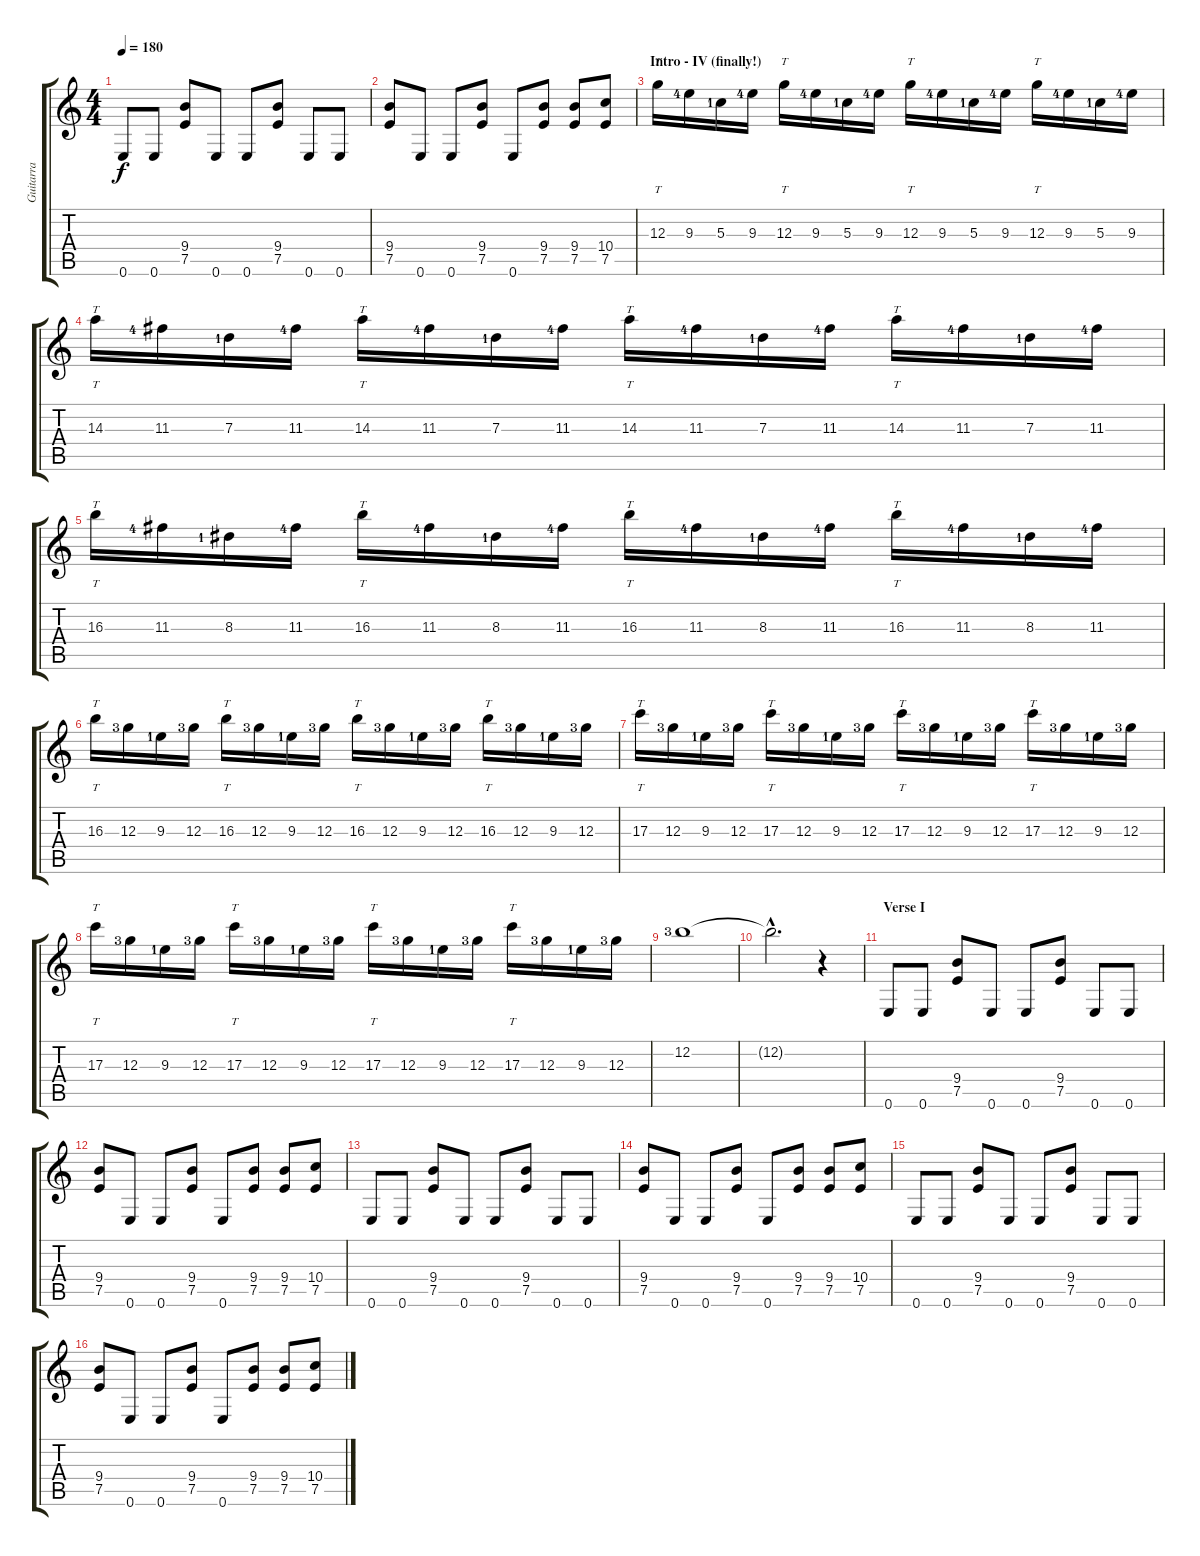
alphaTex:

\track ("Guitarra" "Guitarra") {instrument overdrivenguitar}
\staff {score tabs}
\tuning (E4 B3 G3 D3 A2 E2) {hide}
\ts (4 4)
\tempo 180
\clef g2
\ks c
0.6.8{dy f} 0.6.8 (9.4 7.5).8 0.6.8 0.6.8 (9.4 7.5).8 0.6.8 0.6.8 |
(9.4 7.5).8 0.6.8 0.6.8 (9.4 7.5).8 0.6.8 (9.4 7.5).8 (9.4 7.5).8 (10.4 7.5).8 |
\section ("" "Intro - IV (finally!)")
12.3.16{tt} 9.3{lf 5}.16 5.3{lf 2}.16 9.3{lf 5}.16 12.3.16{tt} 9.3{lf 5}.16 5.3{lf 2}.16 9.3{lf 5}.16 12.3.16{tt} 9.3{lf 5}.16 5.3{lf 2}.16 9.3{lf 5}.16 12.3.16{tt} 9.3{lf 5}.16 5.3{lf 2}.16 9.3{lf 5}.16 |
14.3.16{tt} 11.3{lf 5}.16 7.3{lf 2}.16 11.3{lf 5}.16 14.3.16{tt} 11.3{lf 5}.16 7.3{lf 2}.16 11.3{lf 5}.16 14.3.16{tt} 11.3{lf 5}.16 7.3{lf 2}.16 11.3{lf 5}.16 14.3.16{tt} 11.3{lf 5}.16 7.3{lf 2}.16 11.3{lf 5}.16 |
16.3.16{tt} 11.3{lf 5}.16 8.3{lf 2}.16 11.3{lf 5}.16 16.3.16{tt} 11.3{lf 5}.16 8.3{lf 2}.16 11.3{lf 5}.16 16.3.16{tt} 11.3{lf 5}.16 8.3{lf 2}.16 11.3{lf 5}.16 16.3.16{tt} 11.3{lf 5}.16 8.3{lf 2}.16 11.3{lf 5}.16 |
16.3.16{tt} 12.3{lf 4}.16 9.3{lf 2}.16 12.3{lf 4}.16 16.3.16{tt} 12.3{lf 4}.16 9.3{lf 2}.16 12.3{lf 4}.16 16.3.16{tt} 12.3{lf 4}.16 9.3{lf 2}.16 12.3{lf 4}.16 16.3.16{tt} 12.3{lf 4}.16 9.3{lf 2}.16 12.3{lf 4}.16 |
17.3.16{tt} 12.3{lf 4}.16 9.3{lf 2}.16 12.3{lf 4}.16 17.3.16{tt} 12.3{lf 4}.16 9.3{lf 2}.16 12.3{lf 4}.16 17.3.16{tt} 12.3{lf 4}.16 9.3{lf 2}.16 12.3{lf 4}.16 17.3.16{tt} 12.3{lf 4}.16 9.3{lf 2}.16 12.3{lf 4}.16 |
17.3.16{tt} 12.3{lf 4}.16 9.3{lf 2}.16 12.3{lf 4}.16 17.3.16{tt} 12.3{lf 4}.16 9.3{lf 2}.16 12.3{lf 4}.16 17.3.16{tt} 12.3{lf 4}.16 9.3{lf 2}.16 12.3{lf 4}.16 17.3.16{tt} 12.3{lf 4}.16 9.3{lf 2}.16 12.3{lf 4}.16 |
12.2{lf 4}.1 |
12.2{hac t}.2{d} r.4 |
\section ("" "Verse I")
0.6.8 0.6.8 (9.4 7.5).8 0.6.8 0.6.8 (9.4 7.5).8 0.6.8 0.6.8 |
(9.4 7.5).8 0.6.8 0.6.8 (9.4 7.5).8 0.6.8 (9.4 7.5).8 (9.4 7.5).8 (10.4 7.5).8 |
0.6.8 0.6.8 (9.4 7.5).8 0.6.8 0.6.8 (9.4 7.5).8 0.6.8 0.6.8 |
(9.4 7.5).8 0.6.8 0.6.8 (9.4 7.5).8 0.6.8 (9.4 7.5).8 (9.4 7.5).8 (10.4 7.5).8 |
0.6.8 0.6.8 (9.4 7.5).8 0.6.8 0.6.8 (9.4 7.5).8 0.6.8 0.6.8 |
(9.4 7.5).8 0.6.8 0.6.8 (9.4 7.5).8 0.6.8 (9.4 7.5).8 (9.4 7.5).8 (10.4 7.5).8
